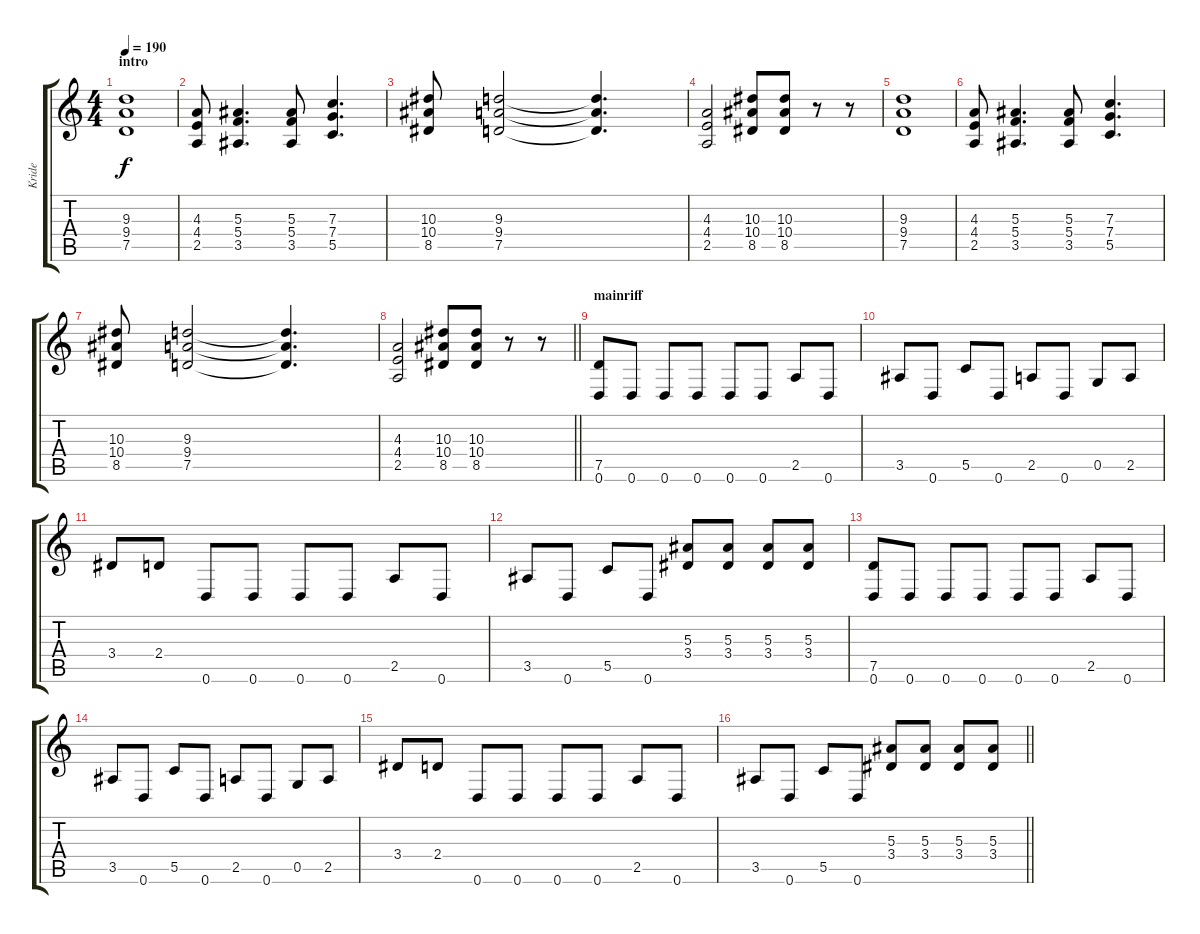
\track ("Kride" "Kride") {instrument distortionguitar}
\staff {score tabs}
\tuning (D4 A3 F3 C3 G2 D2) {hide}
\ts (4 4)
\section ("" "intro")
\tempo 190
\clef g2
\ks c
(9.3 9.4 7.5).1{dy f instrument distortionguitar} |
(4.3 4.4 2.5).8 (5.3 5.4 3.5).4{d} (5.3 5.4 3.5).8 (7.3 7.4 5.5).4{d} |
(10.3 10.4 8.5).8 (9.3 9.4 7.5).2 (9.3{t} 9.4{t} 7.5{t}).4{d} |
(4.3 4.4 2.5).2 (10.3 10.4 8.5).8 (10.3 10.4 8.5).8 r.8 r.8 |
(9.3 9.4 7.5).1 |
(4.3 4.4 2.5).8 (5.3 5.4 3.5).4{d} (5.3 5.4 3.5).8 (7.3 7.4 5.5).4{d} |
(10.3 10.4 8.5).8 (9.3 9.4 7.5).2 (9.3{t} 9.4{t} 7.5{t}).4{d} |
\barLineRight lightlight
(4.3 4.4 2.5).2 (10.3 10.4 8.5).8 (10.3 10.4 8.5).8 r.8 r.8 |
\section ("" "mainriff")
(7.5 0.6).8 0.6.8 0.6.8 0.6.8 0.6.8 0.6.8 2.5.8 0.6.8 |
3.5.8 0.6.8 5.5.8 0.6.8 2.5.8 0.6.8 0.5.8 2.5.8 |
3.4.8 2.4.8 0.6.8 0.6.8 0.6.8 0.6.8 2.5.8 0.6.8 |
3.5.8 0.6.8 5.5.8 0.6.8 (5.3 3.4).8 (5.3 3.4).8 (5.3 3.4).8 (5.3 3.4).8 |
(7.5 0.6).8 0.6.8 0.6.8 0.6.8 0.6.8 0.6.8 2.5.8 0.6.8 |
3.5.8 0.6.8 5.5.8 0.6.8 2.5.8 0.6.8 0.5.8 2.5.8 |
3.4.8 2.4.8 0.6.8 0.6.8 0.6.8 0.6.8 2.5.8 0.6.8 |
\barLineRight lightlight
3.5.8 0.6.8 5.5.8 0.6.8 (5.3 3.4).8 (5.3 3.4).8 (5.3 3.4).8 (5.3 3.4).8
